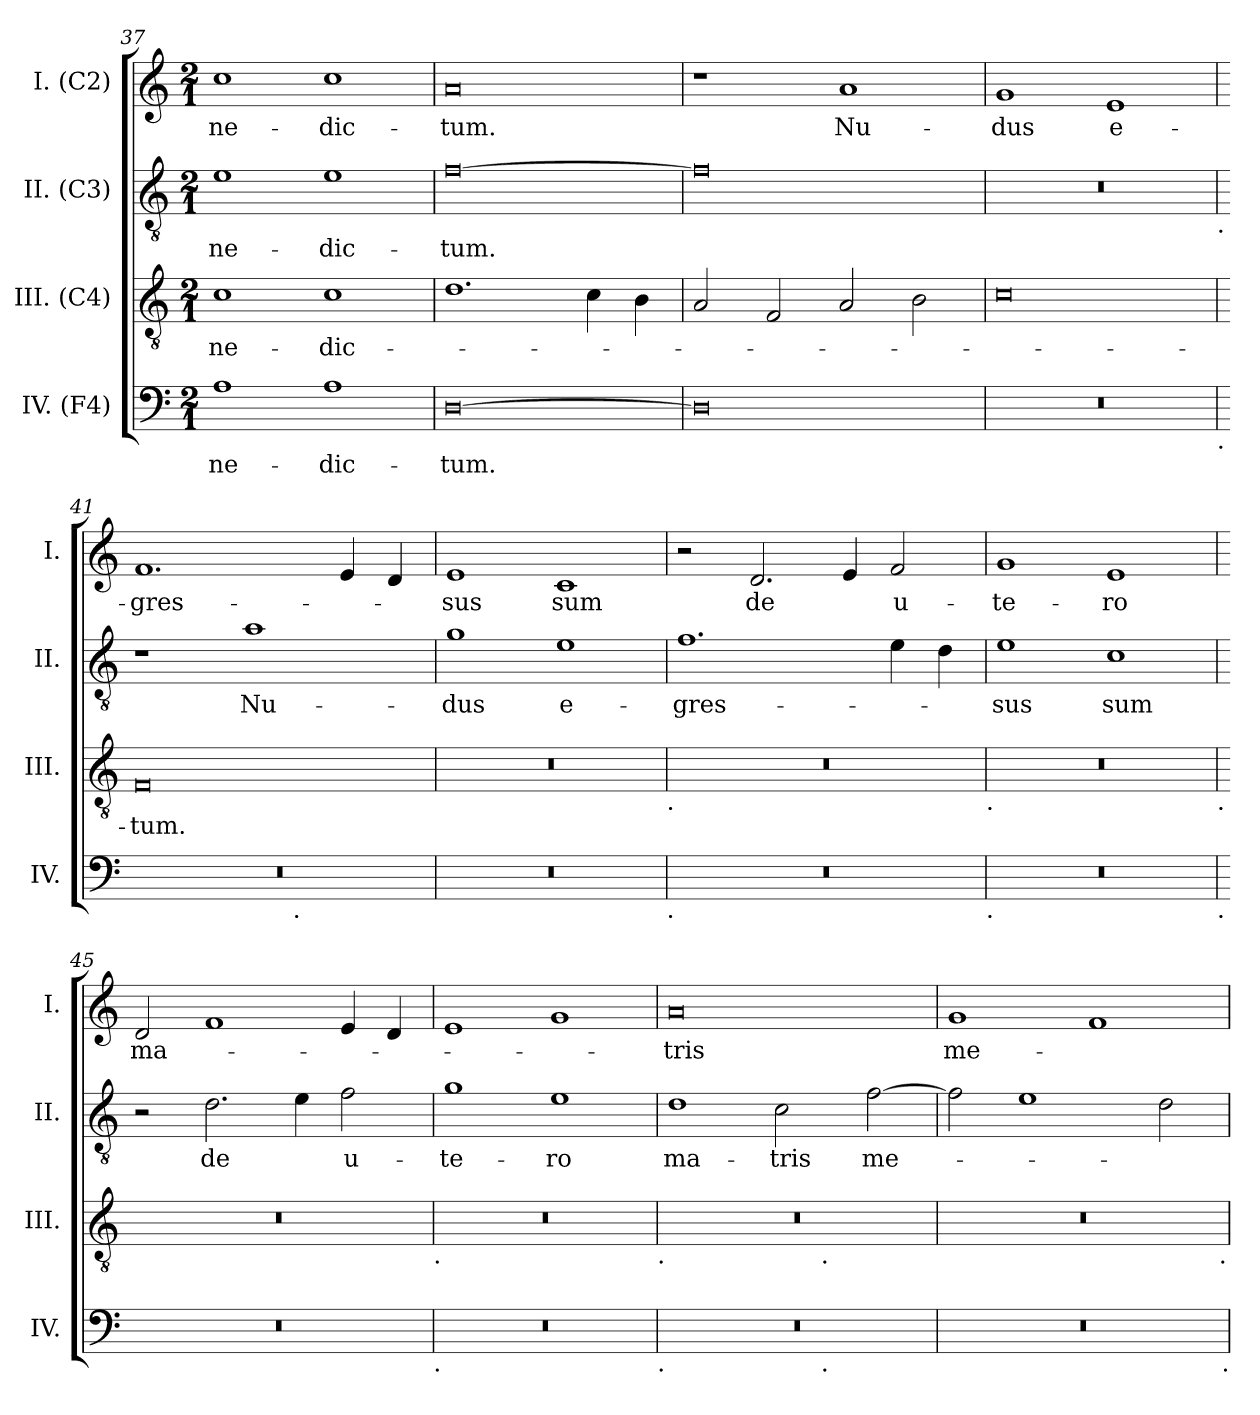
**kern	**text	**kern	**text	**kern	**text	**kern	**text
*part4	*part4	*part3	*part3	*part2	*part2	*part1	*part1
*staff4	*staff4	*staff3	*staff3	*staff2	*staff2	*staff1	*staff1
*I"IV. (F4)	*	*I"III. (C4)	*	*I"II. (C3)	*	*I"I. (C2)	*
*I'IV.	*	*I'III.	*	*I'II.	*	*I'I.	*
!!LO:PB:g=z
*clefF4	*	*clefGv2	*	*clefGv2	*	*clefG2	*
*k[]	*	*k[]	*	*k[]	*	*k[]	*
*M2/1	*	*M2/1	*	*M2/1	*	*M2/1	*
=37	=37	=37	=37	=37	=37	=37	=37
1A	-ne-	1c	-ne-	1e	-ne-	1cc	-ne-
1A	-dic-	1c	-dic-	1e	-dic-	1cc	-dic-
=38	=38	=38	=38	=38	=38	=38	=38
[0D	-tum.	1.d	.	[0f	-tum.	0a	-tum.
.	.	4c\	.	.	.	.	.
.	.	4B\	.	.	.	.	.
=39	=39	=39	=39	=39	=39	=39	=39
0D]	.	2A/	.	0f]	.	1r	.
.	.	2F/	.	.	.	.	.
.	.	2A/	.	.	.	1a	Nu-
.	.	2B\	.	.	.	.	.
=40	=40	=40	=40	=40	=40	=40	=40
0r	.	0c	.	0r	.	1g	-dus
.	.	.	.	.	.	1e	e-
!	!	!	!	!LO:TX:b:t=.	!	!	!
!LO:TX:b:t=.	!	!	!	!	!	!	!
=41	=41	=41	=41	=41	=41	=41	=41
*^	*	*	*	*	*	*	*
0r	1ryy	.	0F	-tum.	1r	.	1.f	-gres-
.	4ryy	.	.	.	1a	Nu-	.	.
!	!LO:TX:b:t=.	!	!	!	!	!	!	!
.	2.ryy	.	.	.	.	.	.	.
.	.	.	.	.	.	.	4e/	.
.	.	.	.	.	.	.	4d/	.
*v	*v	*	*	*	*	*	*	*
=42	=42	=42	=42	=42	=42	=42	=42
0r	.	0r	.	1g	-dus	1e	-sus
.	.	.	.	1e	e-	1c	sum
!	!	!LO:TX:b:t=.	!	!	!	!	!
!LO:TX:b:t=.	!	!	!	!	!	!	!
!!LO:LB:g=z
=43	=43	=43	=43	=43	=43	=43	=43
0r	.	0r	.	1.f	-gres-	2r	.
.	.	.	.	.	.	2.d/	de
.	.	.	.	.	.	4e/	.
.	.	.	.	4e\	.	2f/	u-
.	.	.	.	4d\	.	.	.
!	!	!LO:TX:b:t=.	!	!	!	!	!
!LO:TX:b:t=.	!	!	!	!	!	!	!
=44	=44	=44	=44	=44	=44	=44	=44
0r	.	0r	.	1e	-sus	1g	-te-
.	.	.	.	1c	sum	1e	-ro
!	!	!LO:TX:b:t=.	!	!	!	!	!
!LO:TX:b:t=.	!	!	!	!	!	!	!
=45	=45	=45	=45	=45	=45	=45	=45
0r	.	0r	.	2r	.	2d/	ma-
.	.	.	.	2.d\	de	1f	.
.	.	.	.	4e\	.	.	.
.	.	.	.	2f\	u-	4e/	.
.	.	.	.	.	.	4d/	.
!	!	!LO:TX:b:t=.	!	!	!	!	!
!LO:TX:b:t=.	!	!	!	!	!	!	!
=46	=46	=46	=46	=46	=46	=46	=46
0r	.	0r	.	1g	-te-	1e	.
.	.	.	.	1e	-ro	1g	.
!	!	!LO:TX:b:t=.	!	!	!	!	!
!LO:TX:b:t=.	!	!	!	!	!	!	!
!!LO:LB:g=z
=47	=47	=47	=47	=47	=47	=47	=47
*^	*	*^	*	*	*	*	*
0r	1ryy	.	0r	1ryy	.	1d	ma-	0a	-tris
.	4ryy	.	.	4ryy	.	2c\	-tris	.	.
!	!	!	!	!LO:TX:b:t=.	!	!	!	!	!
!	!LO:TX:b:t=.	!	!	!	!	!	!	!	!
.	2.ryy	.	.	2.ryy	.	.	.	.	.
.	.	.	.	.	.	[2f\	me-	.	.
*v	*v	*	*	*	*	*	*	*	*
*	*	*v	*v	*	*	*	*	*
=48	=48	=48	=48	=48	=48	=48	=48
0r	.	0r	.	2f\]	.	1g	me-
.	.	.	.	1e	.	.	.
.	.	.	.	.	.	1f	.
.	.	.	.	2d\	.	.	.
!	!	!LO:TX:b:t=.	!	!	!	!	!
!LO:TX:b:t=.	!	!	!	!	!	!	!
=	=	=	=	=	=	=	=
*-	*-	*-	*-	*-	*-	*-	*-
